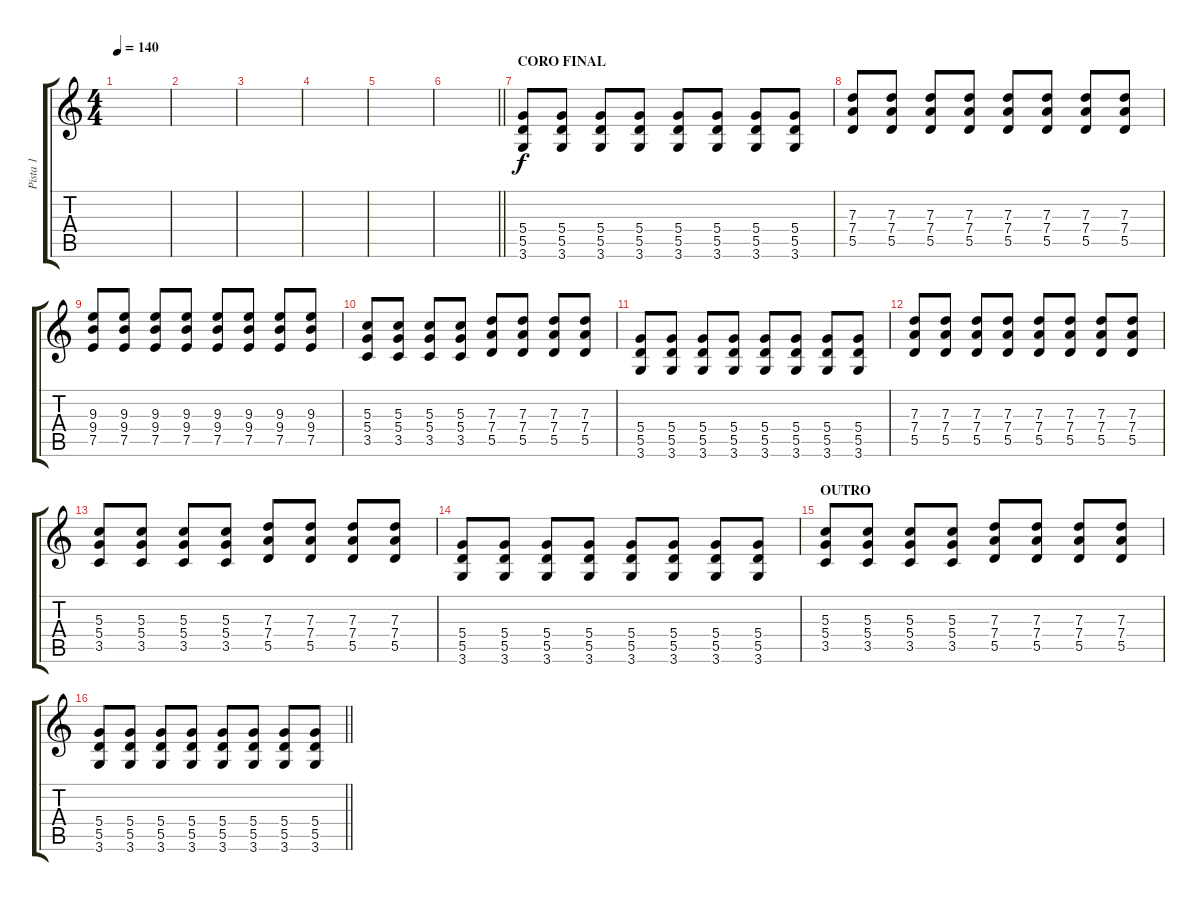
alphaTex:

\track ("Pista 1" "Pista 1") {instrument overdrivenguitar}
\staff {score tabs}
\tuning (E4 B3 G3 D3 A2 E2) {hide}
\ts (4 4)
\tempo 140
\clef g2
\ks c
|
|
|
|
|
\barLineRight lightlight
|
\section ("" "CORO FINAL")
(5.4 5.5 3.6).8 (5.4 5.5 3.6).8 (5.4 5.5 3.6).8 (5.4 5.5 3.6).8 (5.4 5.5 3.6).8 (5.4 5.5 3.6).8 (5.4 5.5 3.6).8 (5.4 5.5 3.6).8 |
(7.3 7.4 5.5).8 (7.3 7.4 5.5).8 (7.3 7.4 5.5).8 (7.3 7.4 5.5).8 (7.3 7.4 5.5).8 (7.3 7.4 5.5).8 (7.3 7.4 5.5).8 (7.3 7.4 5.5).8 |
(9.3 9.4 7.5).8 (9.3 9.4 7.5).8 (9.3 9.4 7.5).8 (9.3 9.4 7.5).8 (9.3 9.4 7.5).8 (9.3 9.4 7.5).8 (9.3 9.4 7.5).8 (9.3 9.4 7.5).8 |
(5.3 5.4 3.5).8 (5.3 5.4 3.5).8 (5.3 5.4 3.5).8 (5.3 5.4 3.5).8 (7.3 7.4 5.5).8 (7.3 7.4 5.5).8 (7.3 7.4 5.5).8 (7.3 7.4 5.5).8 |
(5.4 5.5 3.6).8 (5.4 5.5 3.6).8 (5.4 5.5 3.6).8 (5.4 5.5 3.6).8 (5.4 5.5 3.6).8 (5.4 5.5 3.6).8 (5.4 5.5 3.6).8 (5.4 5.5 3.6).8 |
(7.3 7.4 5.5).8 (7.3 7.4 5.5).8 (7.3 7.4 5.5).8 (7.3 7.4 5.5).8 (7.3 7.4 5.5).8 (7.3 7.4 5.5).8 (7.3 7.4 5.5).8 (7.3 7.4 5.5).8 |
(5.3 5.4 3.5).8 (5.3 5.4 3.5).8 (5.3 5.4 3.5).8 (5.3 5.4 3.5).8 (7.3 7.4 5.5).8 (7.3 7.4 5.5).8 (7.3 7.4 5.5).8 (7.3 7.4 5.5).8 |
(5.4 5.5 3.6).8 (5.4 5.5 3.6).8 (5.4 5.5 3.6).8 (5.4 5.5 3.6).8 (5.4 5.5 3.6).8 (5.4 5.5 3.6).8 (5.4 5.5 3.6).8 (5.4 5.5 3.6).8 |
\section ("" "OUTRO")
(5.3 5.4 3.5).8 (5.3 5.4 3.5).8 (5.3 5.4 3.5).8 (5.3 5.4 3.5).8 (7.3 7.4 5.5).8 (7.3 7.4 5.5).8 (7.3 7.4 5.5).8 (7.3 7.4 5.5).8 |
\barLineRight lightlight
(5.4 5.5 3.6).8 (5.4 5.5 3.6).8 (5.4 5.5 3.6).8 (5.4 5.5 3.6).8 (5.4 5.5 3.6).8 (5.4 5.5 3.6).8 (5.4 5.5 3.6).8 (5.4 5.5 3.6).8
